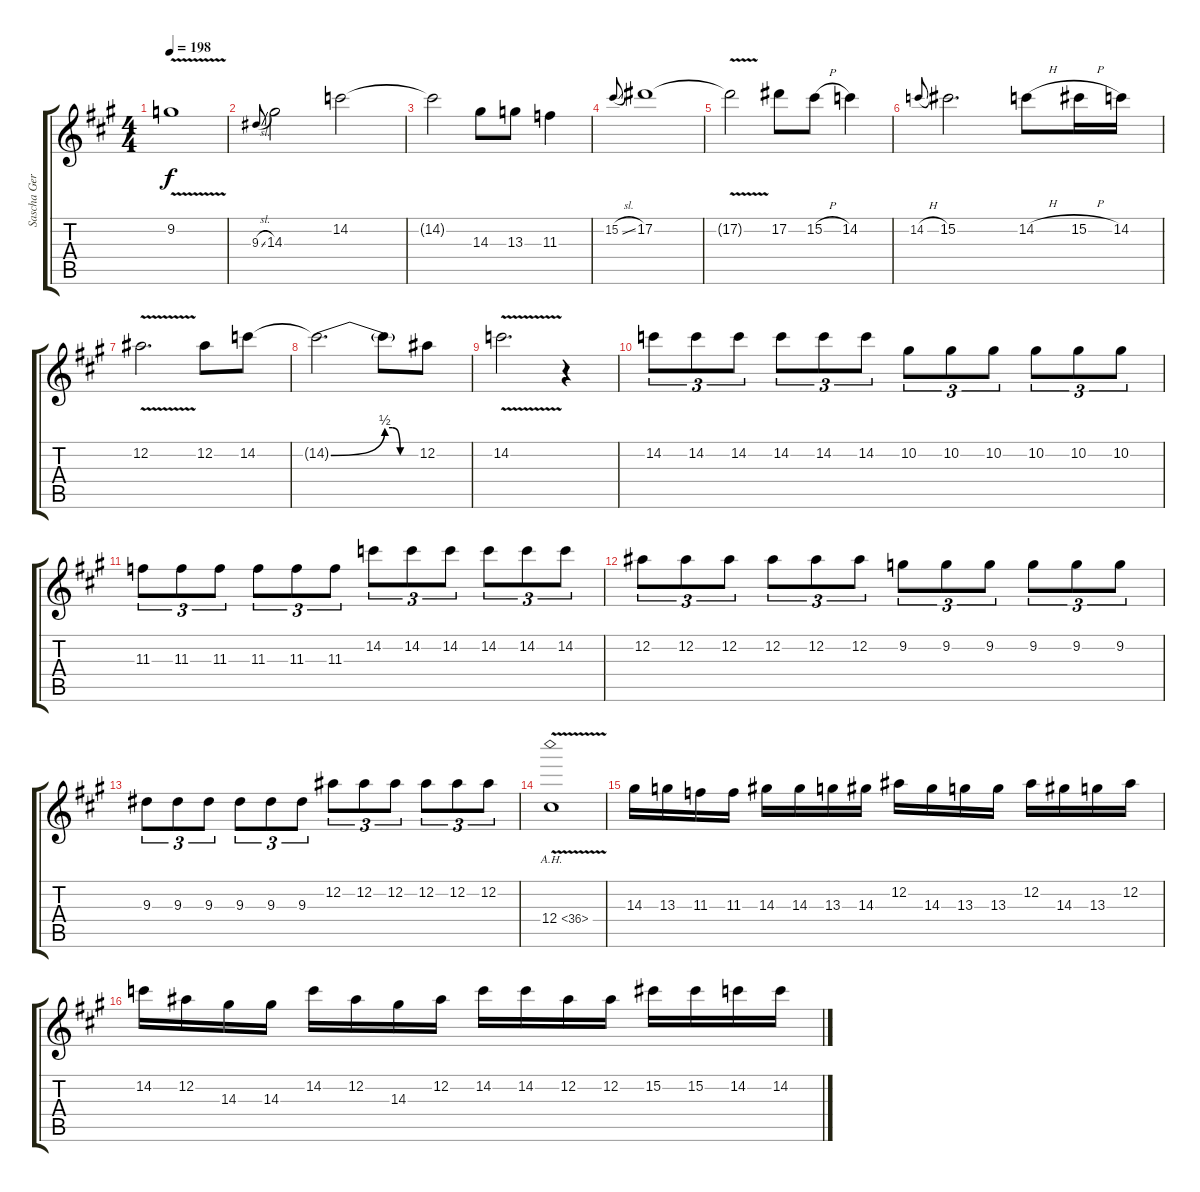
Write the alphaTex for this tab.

\track ("Sascha Gerstner" "Sascha Ger") {instrument distortionguitar}
\staff {score tabs}
\tuning (Eb4 Bb3 Gb3 Db3 Ab2 Eb2) {hide}
\ts (4 4)
\tempo 198
\clef g2
\ks f#minor
9.2{v}.1{dy f} |
9.3{sl}.8{gr onbeat} 14.3.2 14.2.2 |
14.2{t}.2 14.3.8 13.3.8 11.3.4 |
15.2{sl}.8{gr onbeat} 17.2.1 |
17.2{v t}.2 17.2.8 15.2{h}.8 14.2.4 |
14.2{h}.8{gr onbeat} 15.2.2{d} 14.2{h}.8 15.2{h}.16 14.2.16 |
12.2{v}.2{d} 12.2.8 14.2.8 |
14.2{be (bend 0 0 60 2) t}.2{d} 14.2{be (custom 0 2 15 2 30 0 60 0) t}.8 12.2.8 |
14.2{v}.2{d} r.4 |
14.2.8{tu (3 2)} 14.2.8{tu (3 2)} 14.2.8{tu (3 2)} 14.2.8{tu (3 2)} 14.2.8{tu (3 2)} 14.2.8{tu (3 2)} 10.2.8{tu (3 2)} 10.2.8{tu (3 2)} 10.2.8{tu (3 2)} 10.2.8{tu (3 2)} 10.2.8{tu (3 2)} 10.2.8{tu (3 2)} |
11.3.8{tu (3 2)} 11.3.8{tu (3 2)} 11.3.8{tu (3 2)} 11.3.8{tu (3 2)} 11.3.8{tu (3 2)} 11.3.8{tu (3 2)} 14.2.8{tu (3 2)} 14.2.8{tu (3 2)} 14.2.8{tu (3 2)} 14.2.8{tu (3 2)} 14.2.8{tu (3 2)} 14.2.8{tu (3 2)} |
12.2.8{tu (3 2)} 12.2.8{tu (3 2)} 12.2.8{tu (3 2)} 12.2.8{tu (3 2)} 12.2.8{tu (3 2)} 12.2.8{tu (3 2)} 9.2.8{tu (3 2)} 9.2.8{tu (3 2)} 9.2.8{tu (3 2)} 9.2.8{tu (3 2)} 9.2.8{tu (3 2)} 9.2.8{tu (3 2)} |
9.3.8{tu (3 2)} 9.3.8{tu (3 2)} 9.3.8{tu (3 2)} 9.3.8{tu (3 2)} 9.3.8{tu (3 2)} 9.3.8{tu (3 2)} 12.2.8{tu (3 2)} 12.2.8{tu (3 2)} 12.2.8{tu (3 2)} 12.2.8{tu (3 2)} 12.2.8{tu (3 2)} 12.2.8{tu (3 2)} |
12.4{ah 24 v}.1{instrument overdrivenguitar} |
14.3.16 13.3.16 11.3.16 11.3.16 14.3.16 14.3.16 13.3.16 14.3.16 12.2.16 14.3.16 13.3.16 13.3.16 12.2.16 14.3.16 13.3.16 12.2.16 |
14.2.16 12.2.16 14.3.16 14.3.16 14.2.16 12.2.16 14.3.16 12.2.16 14.2.16 14.2.16 12.2.16 12.2.16 15.2.16 15.2.16 14.2.16 14.2.16
